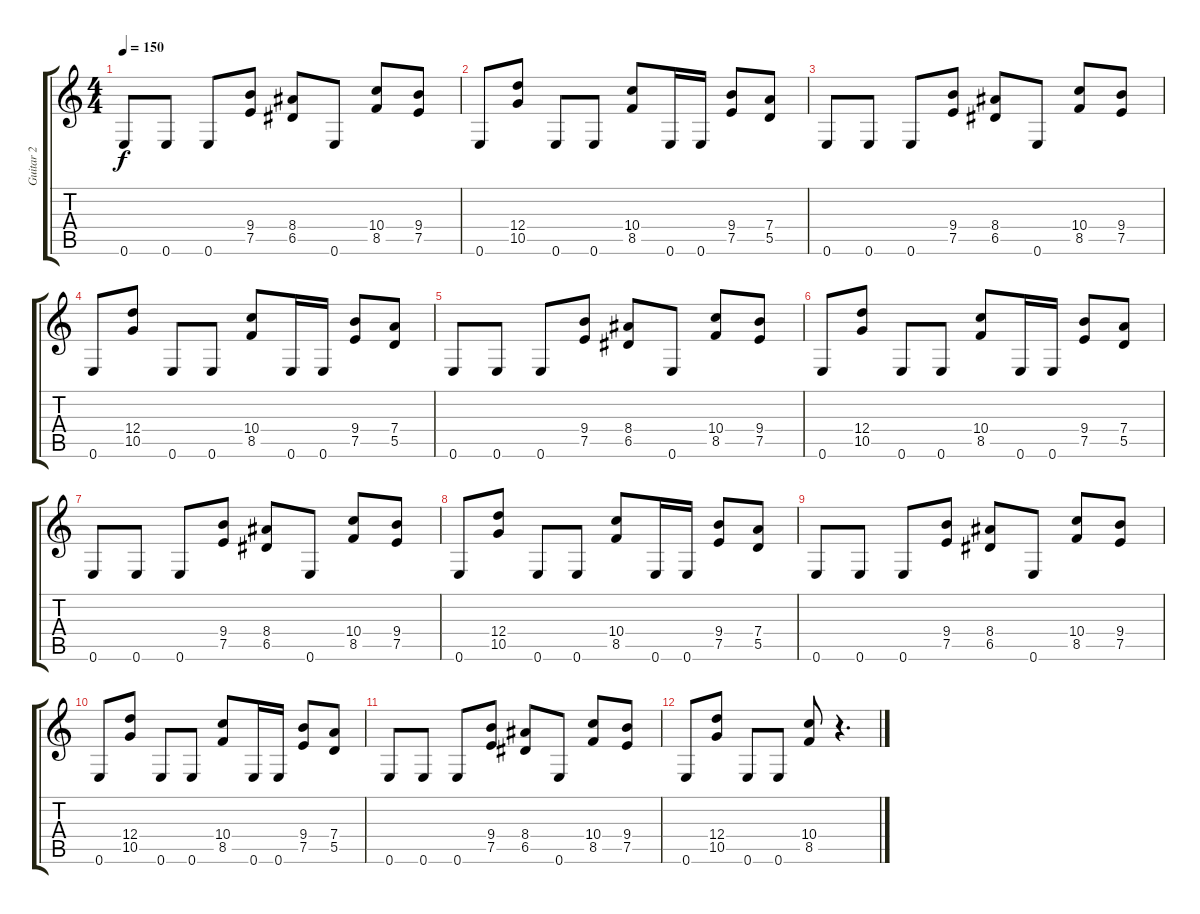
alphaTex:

\track ("Guitar 2" "Guitar 2") {instrument distortionguitar}
\staff {score tabs}
\tuning (E4 B3 G3 D3 A2 E2) {hide}
\ts (4 4)
\tempo 150
\clef g2
\ks c
0.6.8{dy f} 0.6.8 0.6.8 (9.4 7.5).8 (8.4 6.5).8 0.6.8 (10.4 8.5).8 (9.4 7.5).8 |
0.6.8 (12.4 10.5).8 0.6.8 0.6.8 (10.4 8.5).8 0.6.16 0.6.16 (9.4 7.5).8 (7.4 5.5).8 |
0.6.8 0.6.8 0.6.8 (9.4 7.5).8 (8.4 6.5).8 0.6.8 (10.4 8.5).8 (9.4 7.5).8 |
0.6.8 (12.4 10.5).8 0.6.8 0.6.8 (10.4 8.5).8 0.6.16 0.6.16 (9.4 7.5).8 (7.4 5.5).8 |
0.6.8 0.6.8 0.6.8 (9.4 7.5).8 (8.4 6.5).8 0.6.8 (10.4 8.5).8 (9.4 7.5).8 |
0.6.8 (12.4 10.5).8 0.6.8 0.6.8 (10.4 8.5).8 0.6.16 0.6.16 (9.4 7.5).8 (7.4 5.5).8 |
0.6.8 0.6.8 0.6.8 (9.4 7.5).8 (8.4 6.5).8 0.6.8 (10.4 8.5).8 (9.4 7.5).8 |
0.6.8 (12.4 10.5).8 0.6.8 0.6.8 (10.4 8.5).8 0.6.16 0.6.16 (9.4 7.5).8 (7.4 5.5).8 |
0.6.8 0.6.8 0.6.8 (9.4 7.5).8 (8.4 6.5).8 0.6.8 (10.4 8.5).8 (9.4 7.5).8 |
0.6.8 (12.4 10.5).8 0.6.8 0.6.8 (10.4 8.5).8 0.6.16 0.6.16 (9.4 7.5).8 (7.4 5.5).8 |
0.6.8 0.6.8 0.6.8 (9.4 7.5).8 (8.4 6.5).8 0.6.8 (10.4 8.5).8 (9.4 7.5).8 |
0.6.8 (12.4 10.5).8 0.6.8 0.6.8 (10.4 8.5).8 r.4{d}
